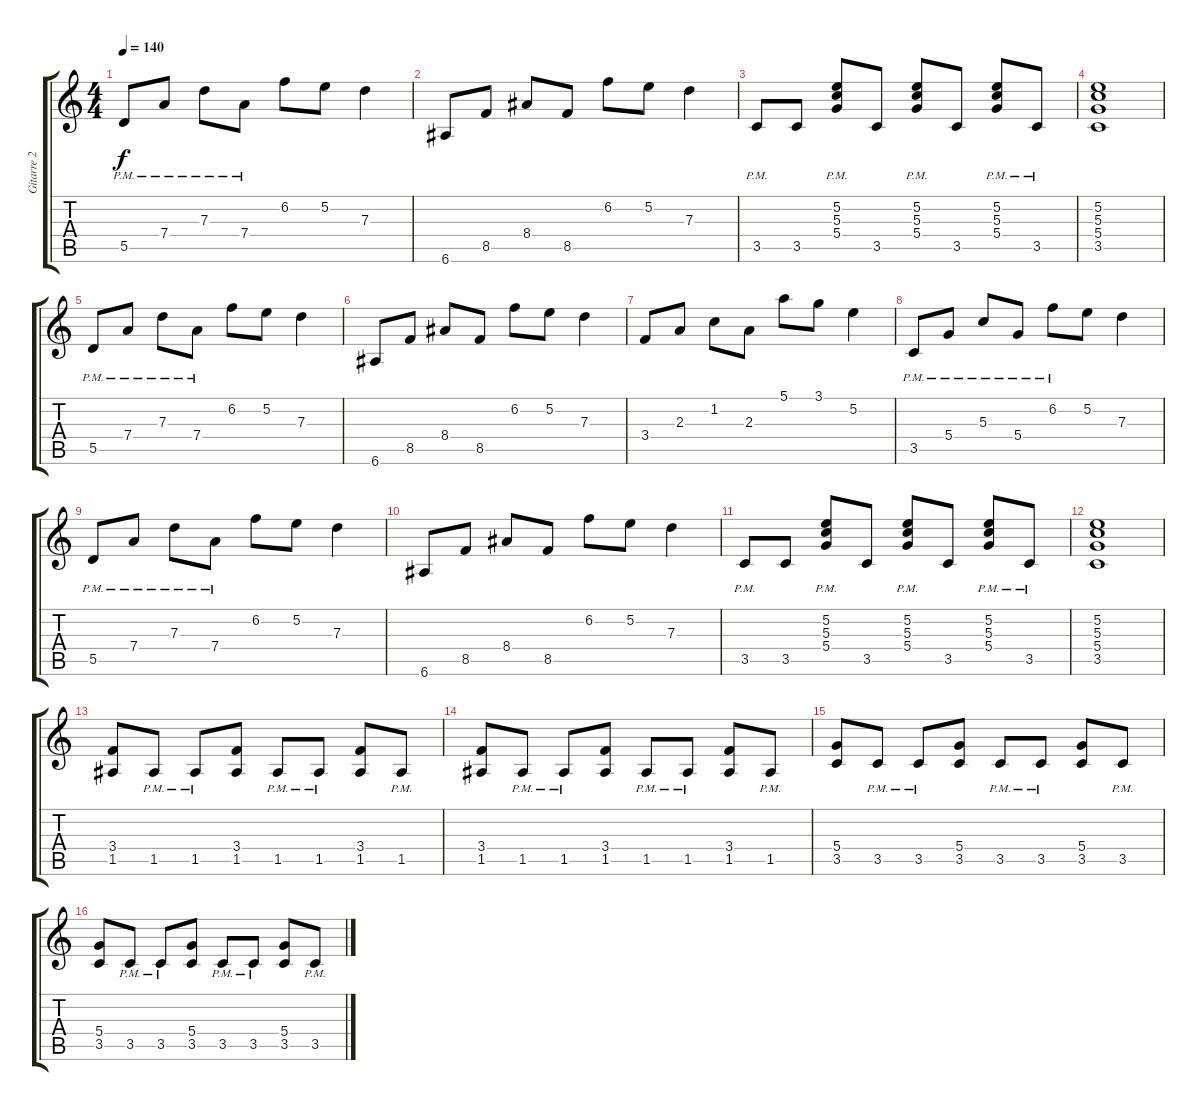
\track ("Gitarre 2" "Gitarre 2") {instrument distortionguitar}
\staff {score tabs}
\tuning (E4 B3 G3 D3 A2 E2) {hide}
\ts (4 4)
\tempo 140
\clef g2
\ks c
5.5{pm}.8{dy f} 7.4{pm}.8 7.3{pm}.8 7.4{pm}.8 6.2.8 5.2.8 7.3.4 |
6.6.8 8.5.8 8.4.8 8.5.8 6.2.8 5.2.8 7.3.4 |
3.5{pm}.8 3.5.8 (5.2 5.3{pm} 5.4).8 3.5.8 (5.2{pm} 5.3 5.4).8 3.5.8 (5.2 5.3 5.4{pm}).8 3.5{pm}.8 |
(5.2 5.3 5.4 3.5).1 |
5.5{pm}.8 7.4{pm}.8 7.3{pm}.8 7.4{pm}.8 6.2.8 5.2.8 7.3.4 |
6.6.8 8.5.8 8.4.8 8.5.8 6.2.8 5.2.8 7.3.4 |
3.4.8 2.3.8 1.2.8 2.3.8 5.1.8 3.1.8 5.2.4 |
3.5{pm}.8 5.4{pm}.8 5.3{pm}.8 5.4{pm}.8 6.2{pm}.8 5.2.8 7.3.4 |
5.5{pm}.8 7.4{pm}.8 7.3{pm}.8 7.4{pm}.8 6.2.8 5.2.8 7.3.4 |
6.6.8 8.5.8 8.4.8 8.5.8 6.2.8 5.2.8 7.3.4 |
3.5{pm}.8 3.5.8 (5.2 5.3{pm} 5.4).8 3.5.8 (5.2{pm} 5.3 5.4).8 3.5.8 (5.2 5.3 5.4{pm}).8 3.5{pm}.8 |
(5.2 5.3 5.4 3.5).1 |
(3.4 1.5).8 1.5{pm}.8 1.5{pm}.8 (3.4 1.5).8 1.5{pm}.8 1.5{pm}.8 (3.4 1.5).8 1.5{pm}.8 |
(3.4 1.5).8 1.5{pm}.8 1.5{pm}.8 (3.4 1.5).8 1.5{pm}.8 1.5{pm}.8 (3.4 1.5).8 1.5{pm}.8 |
(5.4 3.5).8 3.5{pm}.8 3.5{pm}.8 (5.4 3.5).8 3.5{pm}.8 3.5{pm}.8 (5.4 3.5).8 3.5{pm}.8 |
(5.4 3.5).8 3.5{pm}.8 3.5{pm}.8 (5.4 3.5).8 3.5{pm}.8 3.5{pm}.8 (5.4 3.5).8 3.5{pm}.8
